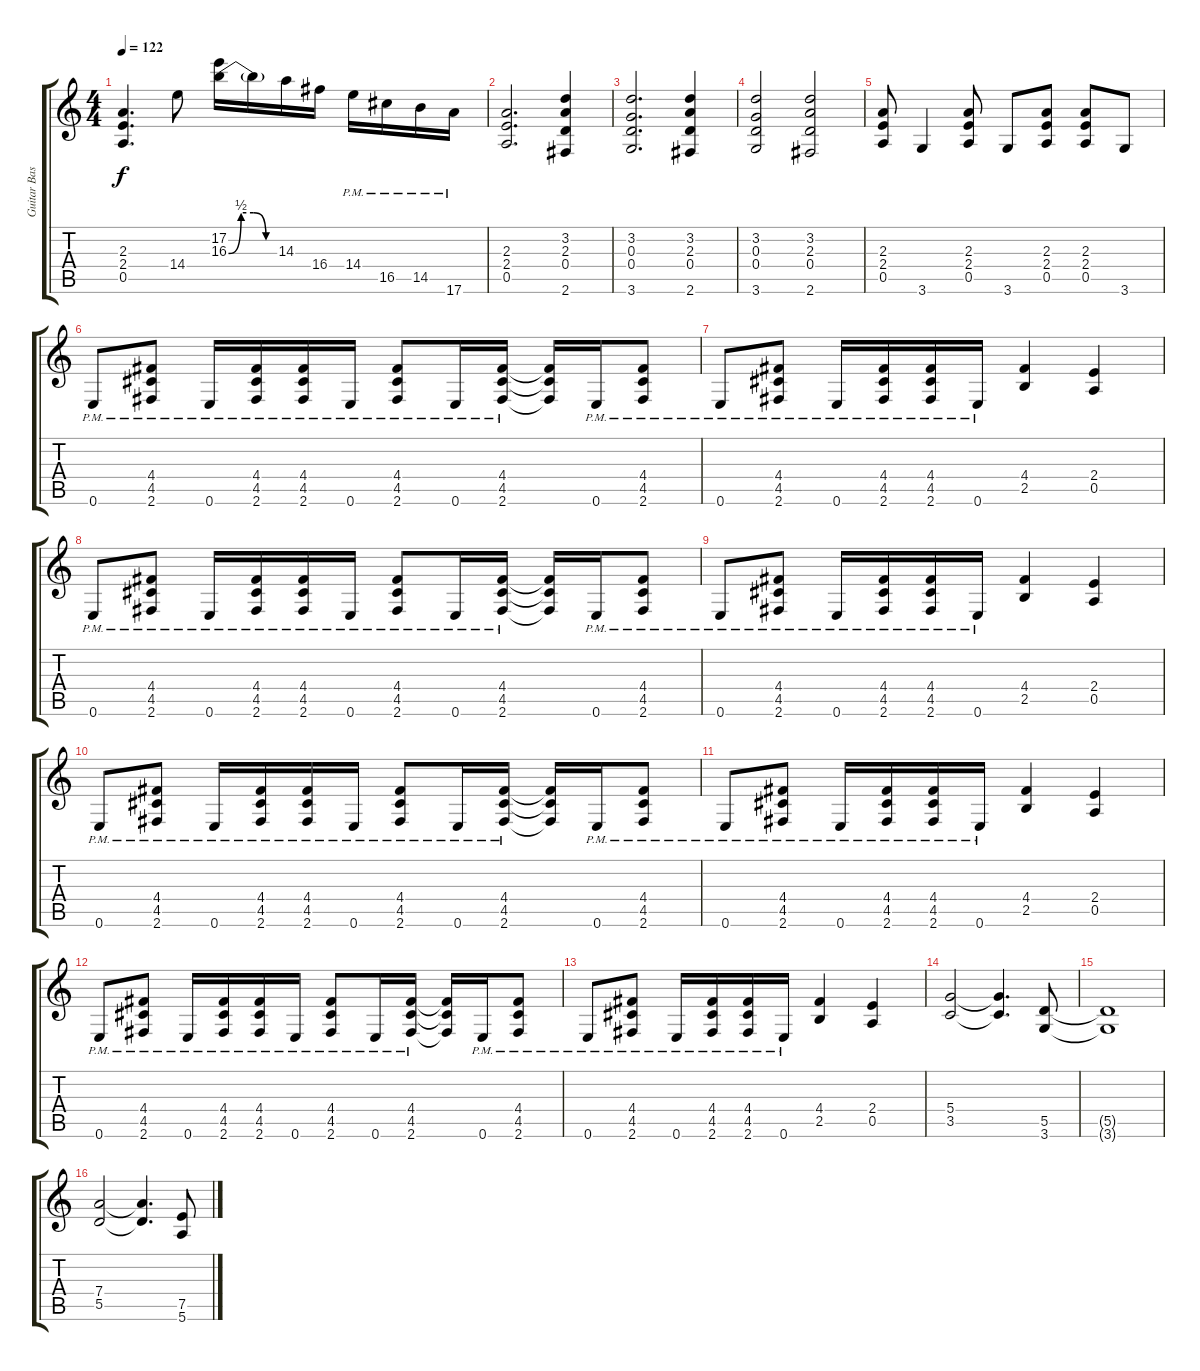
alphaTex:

\track ("Guitar Base" "Guitar Bas") {instrument distortionguitar}
\staff {score tabs}
\tuning (E4 B3 G3 D3 A2 E2) {hide}
\ts (4 4)
\tempo 122
\clef g2
\ks c
(2.3 2.4 0.5).4{d dy f} 14.4.8 (17.2 16.3{be (custom 0 0 15 2 30 2 45 0 60 0)}).16 16.3{t}.16 14.3.16 16.4.16 14.4{pm}.16 16.5{pm}.16 14.5{pm}.16 17.6{pm}.16 |
(2.3 2.4 0.5).2{d} (3.2 2.3 0.4 2.6).4 |
(3.2 0.3 0.4 3.6).2{d} (3.2 2.3 0.4 2.6).4 |
(3.2 0.3 0.4 3.6).2 (3.2 2.3 0.4 2.6).2 |
(2.3 2.4 0.5).8 3.6.4 (2.3 2.4 0.5).8 3.6.8 (2.3 2.4 0.5).8 (2.3 2.4 0.5).8 3.6.8 |
0.6{pm}.8 (4.4 4.5 2.6{pm}).8 0.6{pm}.16 (4.4{pm} 4.5{pm} 2.6{pm}).16 (4.4{pm} 4.5{pm} 2.6{pm}).16 0.6{pm}.16 (4.4 4.5 2.6{pm}).8 0.6{pm}.16 (4.4{pm} 4.5{pm} 2.6{pm}).16 (4.4{t} 4.5{t} 2.6{t}).16 0.6{pm}.16 (4.4 4.5 2.6{pm}).8 |
0.6{pm}.8 (4.4 4.5 2.6{pm}).8 0.6{pm}.16 (4.4{pm} 4.5{pm} 2.6{pm}).16 (4.4{pm} 4.5{pm} 2.6{pm}).16 0.6{pm}.16 (4.4 2.5).4 (2.4 0.5).4 |
0.6{pm}.8 (4.4 4.5 2.6{pm}).8 0.6{pm}.16 (4.4{pm} 4.5{pm} 2.6{pm}).16 (4.4{pm} 4.5{pm} 2.6{pm}).16 0.6{pm}.16 (4.4 4.5 2.6{pm}).8 0.6{pm}.16 (4.4{pm} 4.5{pm} 2.6{pm}).16 (4.4{t} 4.5{t} 2.6{t}).16 0.6{pm}.16 (4.4 4.5 2.6{pm}).8 |
0.6{pm}.8 (4.4 4.5 2.6{pm}).8 0.6{pm}.16 (4.4{pm} 4.5{pm} 2.6{pm}).16 (4.4{pm} 4.5{pm} 2.6{pm}).16 0.6{pm}.16 (4.4 2.5).4 (2.4 0.5).4 |
0.6{pm}.8 (4.4 4.5 2.6{pm}).8 0.6{pm}.16 (4.4{pm} 4.5{pm} 2.6{pm}).16 (4.4{pm} 4.5{pm} 2.6{pm}).16 0.6{pm}.16 (4.4 4.5 2.6{pm}).8 0.6{pm}.16 (4.4{pm} 4.5{pm} 2.6{pm}).16 (4.4{t} 4.5{t} 2.6{t}).16 0.6{pm}.16 (4.4 4.5 2.6{pm}).8 |
0.6{pm}.8 (4.4 4.5 2.6{pm}).8 0.6{pm}.16 (4.4{pm} 4.5{pm} 2.6{pm}).16 (4.4{pm} 4.5{pm} 2.6{pm}).16 0.6{pm}.16 (4.4 2.5).4 (2.4 0.5).4 |
0.6{pm}.8 (4.4 4.5 2.6{pm}).8 0.6{pm}.16 (4.4{pm} 4.5{pm} 2.6{pm}).16 (4.4{pm} 4.5{pm} 2.6{pm}).16 0.6{pm}.16 (4.4 4.5 2.6{pm}).8 0.6{pm}.16 (4.4{pm} 4.5{pm} 2.6{pm}).16 (4.4{t} 4.5{t} 2.6{t}).16 0.6{pm}.16 (4.4 4.5 2.6{pm}).8 |
0.6{pm}.8 (4.4 4.5 2.6{pm}).8 0.6{pm}.16 (4.4{pm} 4.5{pm} 2.6{pm}).16 (4.4{pm} 4.5{pm} 2.6{pm}).16 0.6{pm}.16 (4.4 2.5).4 (2.4 0.5).4 |
(5.4 3.5).2{volume 14} (5.4{t} 3.5{t}).4{d} (5.5 3.6).8 |
(5.5{t} 3.6{t}).1 |
(7.4 5.5).2 (7.4{t} 5.5{t}).4{d} (7.5 5.6).8
